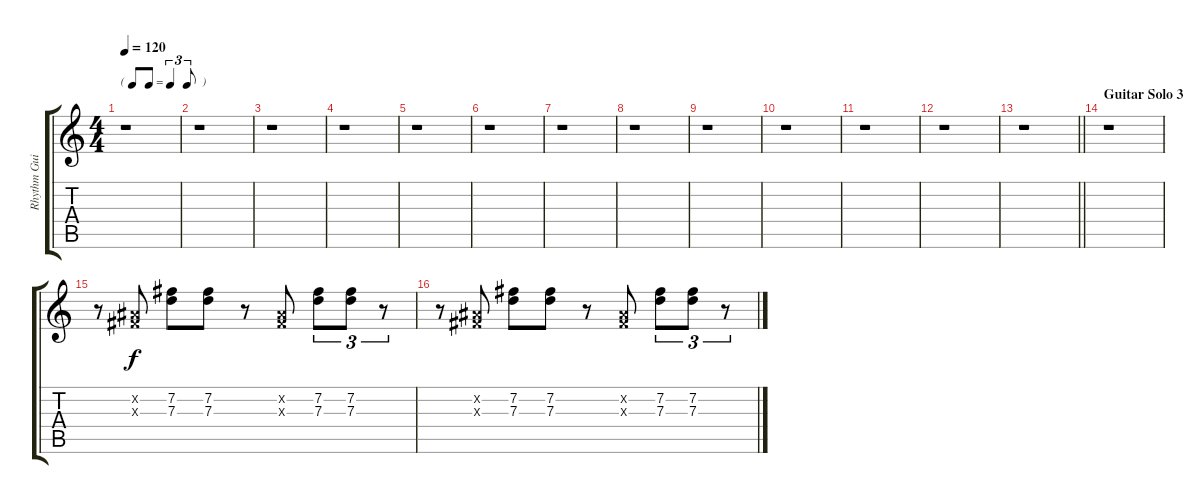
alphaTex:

\track ("Rhythm Guitar II (Gilmour)" "Rhythm Gui") {instrument overdrivenguitar}
\staff {score tabs}
\tuning (E4 B3 G3 D3 A2 E2) {hide}
\ts (4 4)
\tf triplet8th
\tempo 120
\clef g2
\ks c
r.1{dy f} |
r.1 |
r.1 |
r.1 |
r.1 |
r.1 |
r.1 |
r.1 |
r.1 |
r.1 |
r.1 |
r.1 |
\barLineRight lightlight
r.1 |
\section ("" "Guitar Solo 3")
r.1 |
r.8 (-1.2{x} -1.3{x}).8 (7.2 7.3).8 (7.2 7.3).8 r.8 (-1.2{x} -1.3{x}).8 (7.2 7.3).8{tu (3 2)} (7.2 7.3).8{tu (3 2)} r.8{tu (3 2)} |
r.8 (-1.2{x} -1.3{x}).8 (7.2 7.3).8 (7.2 7.3).8 r.8 (-1.2{x} -1.3{x}).8 (7.2 7.3).8{tu (3 2)} (7.2 7.3).8{tu (3 2)} r.8{tu (3 2)}
